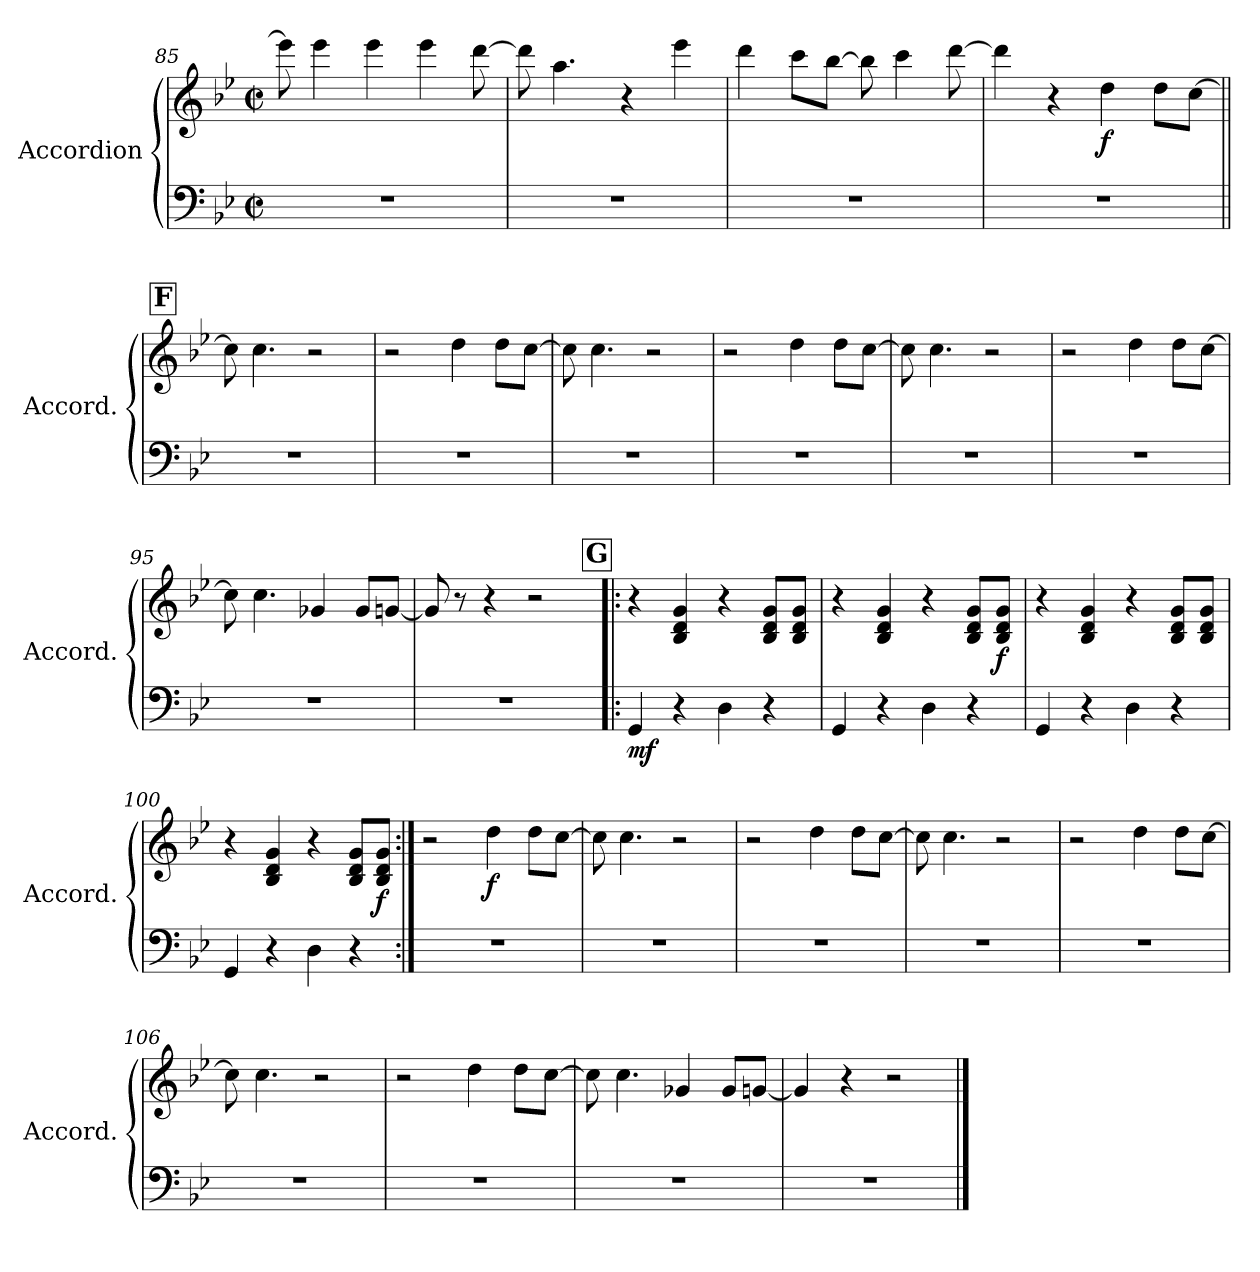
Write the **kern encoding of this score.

**kern	**kern	**dynam
*part1	*part1	*part1
*staff2	*staff1	*staff1/2
*I"Accordion	*	*
*I'Accord.	*	*
*clefF4	*clefG2	*
*k[b-e-]	*k[b-e-]	*
*B-:	*B-:	*
*M2/2	*M2/2	*
*met(c|)	*met(c|)	*
=85	=85	=85
1r	8eee-\]	.
.	4eee-\	.
.	4eee-\	.
.	4eee-\	.
.	[>8ddd\	.
=86	=86	=86
1r	8ddd\]	.
.	4.aa\	.
.	4r	.
.	4eee-\	.
=87	=87	=87
1r	4ddd\	.
.	8ccc\L	.
.	[>8bb-\J	.
.	8bb-\]	.
.	4ccc\	.
.	[>8ddd\	.
=88	=88	=88
1r	4ddd\]	.
.	4r	.
!	!	!LO:DY:b
.	4dd\	f
.	8dd\L	.
.	[>8cc\J	.
!!LO:LB:g=z
!!LO:REH:place=s1:a:t=F
=89||	=89||	=89||
1r	8cc\]	.
.	4.cc\	.
.	2r	.
=90	=90	=90
1r	2r	.
.	4dd\	.
.	8dd\L	.
.	[>8cc\J	.
=91	=91	=91
1r	8cc\]	.
.	4.cc\	.
.	2r	.
=92	=92	=92
1r	2r	.
.	4dd\	.
.	8dd\L	.
.	[>8cc\J	.
=93	=93	=93
1r	8cc\]	.
.	4.cc\	.
.	2r	.
=94	=94	=94
1r	2r	.
.	4dd\	.
.	8dd\L	.
.	[>8cc\J	.
=95	=95	=95
1r	8cc\]	.
.	4.cc\	.
.	4g-X/	.
.	8g-/L	.
.	[<8gn/J	.
=96	=96	=96
1r	8g/]	.
.	8r	.
.	4r	.
.	2r	.
!!LO:LB:g=z
!!LO:REH:place=s1:a:t=G
=97!|:	=97!|:	=97!|:
!	!	!LO:DY:b=2
4GG/	4r	mf
4r	4g/ 4d/ 4B-/	.
4D\	4r	.
4r	8g/ 8d/ 8B-/L	.
.	8g/ 8d/ 8B-/J	.
=98	=98	=98
4GG/	4r	.
4r	4g/ 4d/ 4B-/	.
4D\	4r	.
4r	8g/ 8d/ 8B-/L	.
!	!	!LO:DY:b
.	8g/ 8d/ 8B-/J	f
=99	=99	=99
4GG/	4r	.
4r	4g/ 4d/ 4B-/	.
4D\	4r	.
4r	8g/ 8d/ 8B-/L	.
.	8g/ 8d/ 8B-/J	.
=100	=100	=100
4GG/	4r	.
4r	4g/ 4d/ 4B-/	.
4D\	4r	.
4r	8g/ 8d/ 8B-/L	.
!	!	!LO:DY:b
.	8g/ 8d/ 8B-/J	f
=101:|!	=101:|!	=101:|!
1r	2r	.
!	!	!LO:DY:b
.	4dd\	f
.	8dd\L	.
.	[>8cc\J	.
=102	=102	=102
1r	8cc\]	.
.	4.cc\	.
.	2r	.
=103	=103	=103
1r	2r	.
.	4dd\	.
.	8dd\L	.
.	[>8cc\J	.
=104	=104	=104
1r	8cc\]	.
.	4.cc\	.
.	2r	.
!!LO:LB:g=z
=105	=105	=105
1r	2r	.
.	4dd\	.
.	8dd\L	.
.	[>8cc\J	.
=106	=106	=106
1r	8cc\]	.
.	4.cc\	.
.	2r	.
=107	=107	=107
1r	2r	.
.	4dd\	.
.	8dd\L	.
.	[>8cc\J	.
=108	=108	=108
1r	8cc\]	.
.	4.cc\	.
.	4g-X/	.
.	8g-/L	.
.	[<8gn/J	.
=109	=109	=109
1r	4g/]	.
.	4r	.
.	2r	.
==	==	==
*-	*-	*-
